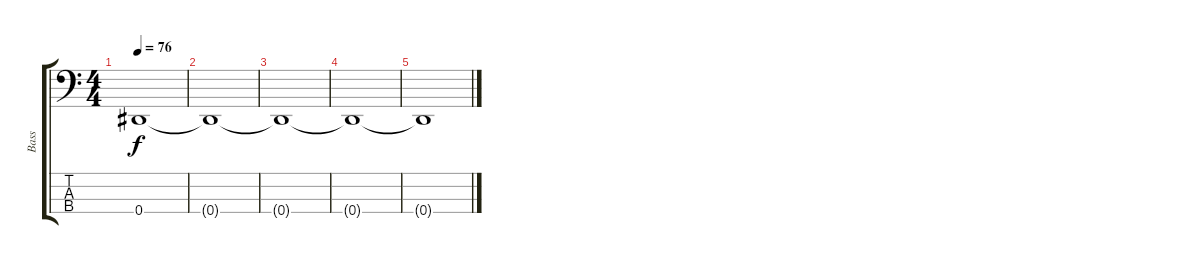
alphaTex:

\track ("Bass" "Bass") {instrument electricbassfinger}
\staff {score tabs}
\tuning (Gb2 Db2 Ab1 Eb1) {hide}
\ts (4 4)
\tempo 76
\clef f4
\ks c
0.4.1{dy f} |
0.4{t}.1 |
0.4{t}.1 |
0.4{t}.1 |
0.4{t}.1
